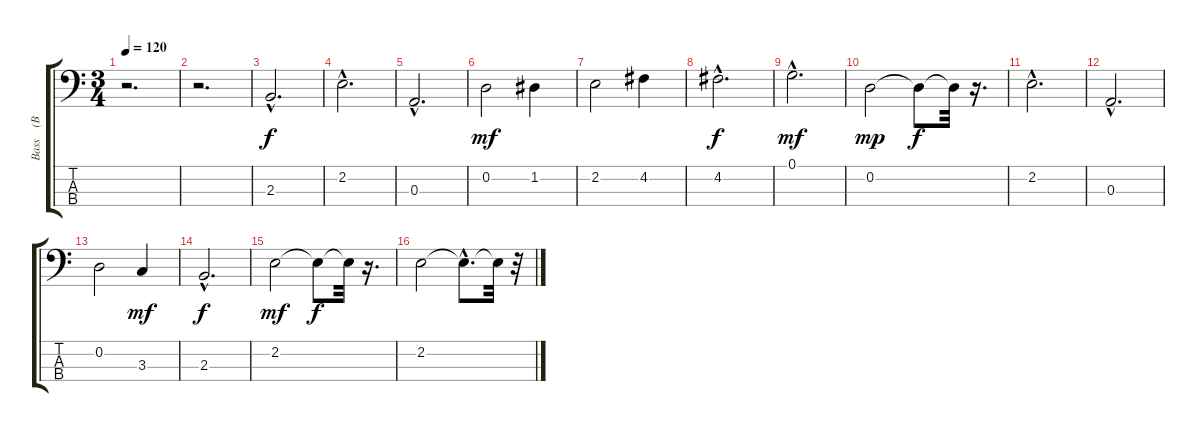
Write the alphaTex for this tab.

\track ("Bass    (BB)" "Bass    (B") {instrument acousticbass}
\staff {score tabs}
\tuning (G2 D2 A1 E1) {hide}
\ts (3 4)
\tempo 120
\clef f4
\ks c
r.2{d dy f instrument acousticbass} |
r.2{d} |
2.3{hac}.2{d} |
2.2{hac}.2{d} |
0.3{hac}.2{d} |
0.2.2{dy mf} 1.2.4 |
2.2.2 4.2.4 |
4.2{hac}.2{d dy f} |
0.1{hac}.2{d dy mf} |
0.2.2{dy mp} 0.2{t}.8{dy f} 0.2{t}.32 r.16{d} |
2.2{hac}.2{d} |
0.3{hac}.2{d} |
0.2.2 3.3.4{dy mf} |
2.3{hac}.2{d dy f} |
2.2.2{dy mf} 2.2{t}.8{dy f} 2.2{t}.32 r.16{d} |
2.2.2 2.2{hac t}.8{d} 2.2{t}.32 r.32
